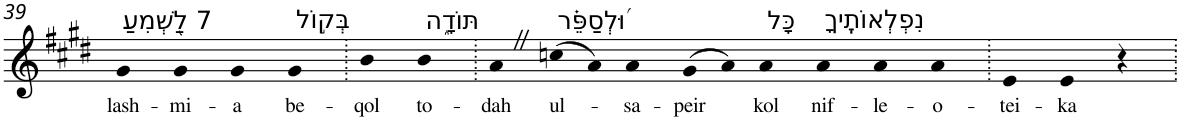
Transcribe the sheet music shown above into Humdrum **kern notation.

**kern	**text
*part1	*part1
*staff1	*staff1
*I"Piano	*
*I'Pno	*
!!LO:PB:g=z
*clefG2	*
*k[f#c#g#d#]	*
*E:	*
=39	=39
!LO:TX:a:t=7 לַ֭שְׁמִעַ	!
!	!LO:LY:b
4g#	lash-
!	!LO:LY:b
4g#	-mi-
!	!LO:LY:b
4g#	-a
!LO:TX:a:t=בְּק֣וֹל	!
!	!LO:LY:b
4g#	be-
=40.	=40.
!	!LO:LY:b
4b	-qol
!LO:TX:a:t=תּוֹדָ֑ה	!
!	!LO:LY:b
4b	to-
=41.	=41.
!	!LO:LY:b
4aZ	-dah
!LO:TX:a:t=וּ֝לְסַפֵּ֗ר	!
!	!LO:LY:b
(>8ccn	ul-
8a)	.
!	!LO:LY:b
4a	-sa-
!	!LO:LY:b
(>8g#	-peir
8a)	.
!LO:TX:a:t=כָּל	!
!	!LO:LY:b
4a	kol
!LO:TX:a:t=נִפְלְאוֹתֶֽיךָ	!
!	!LO:LY:b
4a	nif-
!	!LO:LY:b
4a	-le-
!	!LO:LY:b
4a	-o-
=42.	=42.
!	!LO:LY:b
4e	-tei-
!	!LO:LY:b
4e	-ka
4r	.
=.	=.
*-	*-
